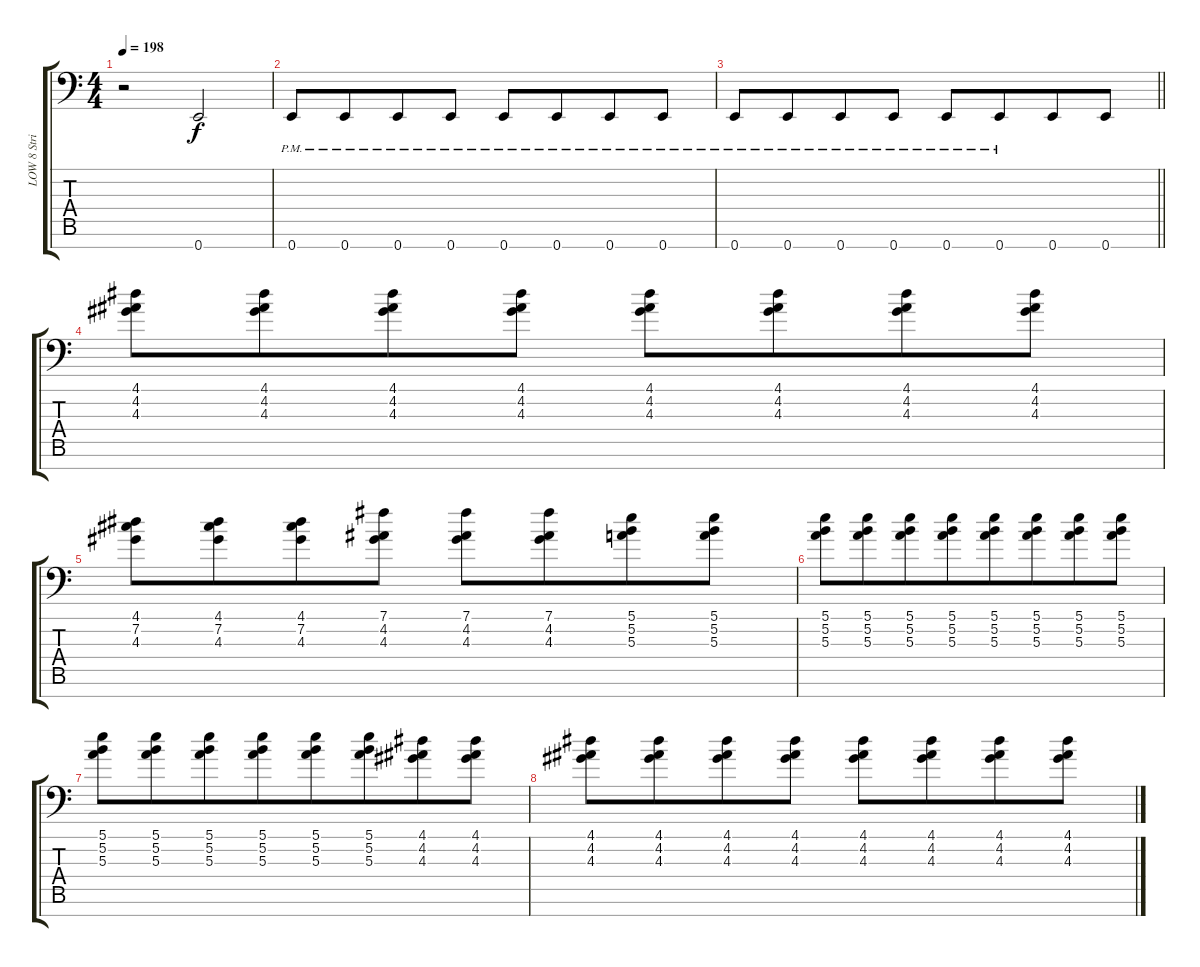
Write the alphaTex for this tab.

\track ("LOW 8 String LEFT" "LOW 8 Stri") {instrument electricguitarclean}
\staff {score tabs}
\tuning (B3 Gb3 E3 B2 E2 B1 E1) {hide}
\ts (4 4)
\section ("" "")
\tempo 198
\clef f4
\ks c
r.2{dy f} 0.7.2 |
0.7{pm}.8 0.7{pm}.8{beam merge} 0.7{pm}.8 0.7{pm}.8 0.7{pm}.8 0.7{pm}.8{beam merge} 0.7{pm}.8 0.7{pm}.8 |
\barLineRight lightlight
0.7{pm}.8 0.7{pm}.8{beam merge} 0.7{pm}.8 0.7{pm}.8 0.7{pm}.8 0.7{pm}.8{beam merge} 0.7.8 0.7.8 |
\section ("" "")
(4.1 4.2 4.3).8 (4.1 4.2 4.3).8{beam merge} (4.1 4.2 4.3).8{beam merge} (4.1 4.2 4.3).8 (4.1 4.2 4.3).8{beam merge} (4.1 4.2 4.3).8{beam merge} (4.1 4.2 4.3).8 (4.1 4.2 4.3).8 |
(4.1 7.2 4.3).8 (4.1 7.2 4.3).8{beam merge} (4.1 7.2 4.3).8{beam merge} (7.1 4.2 4.3).8 (7.1 4.2 4.3).8{beam merge} (7.1 4.2 4.3).8{beam merge} (5.1 5.2 5.3).8 (5.1 5.2 5.3).8 |
(5.1 5.2 5.3).8 (5.1 5.2 5.3).8{beam merge} (5.1 5.2 5.3).8 (5.1 5.2 5.3).8{beam merge} (5.1 5.2 5.3).8 (5.1 5.2 5.3).8{beam merge} (5.1 5.2 5.3).8 (5.1 5.2 5.3).8 |
(5.1 5.2 5.3).8 (5.1 5.2 5.3).8{beam merge} (5.1 5.2 5.3).8 (5.1 5.2 5.3).8{beam merge} (5.1 5.2 5.3).8 (5.1 5.2 5.3).8{beam merge} (4.1 4.2 4.3).8 (4.1 4.2 4.3).8 |
(4.1 4.2 4.3).8 (4.1 4.2 4.3).8{beam merge} (4.1 4.2 4.3).8{beam merge} (4.1 4.2 4.3).8 (4.1 4.2 4.3).8{beam merge} (4.1 4.2 4.3).8{beam merge} (4.1 4.2 4.3).8 (4.1 4.2 4.3).8
